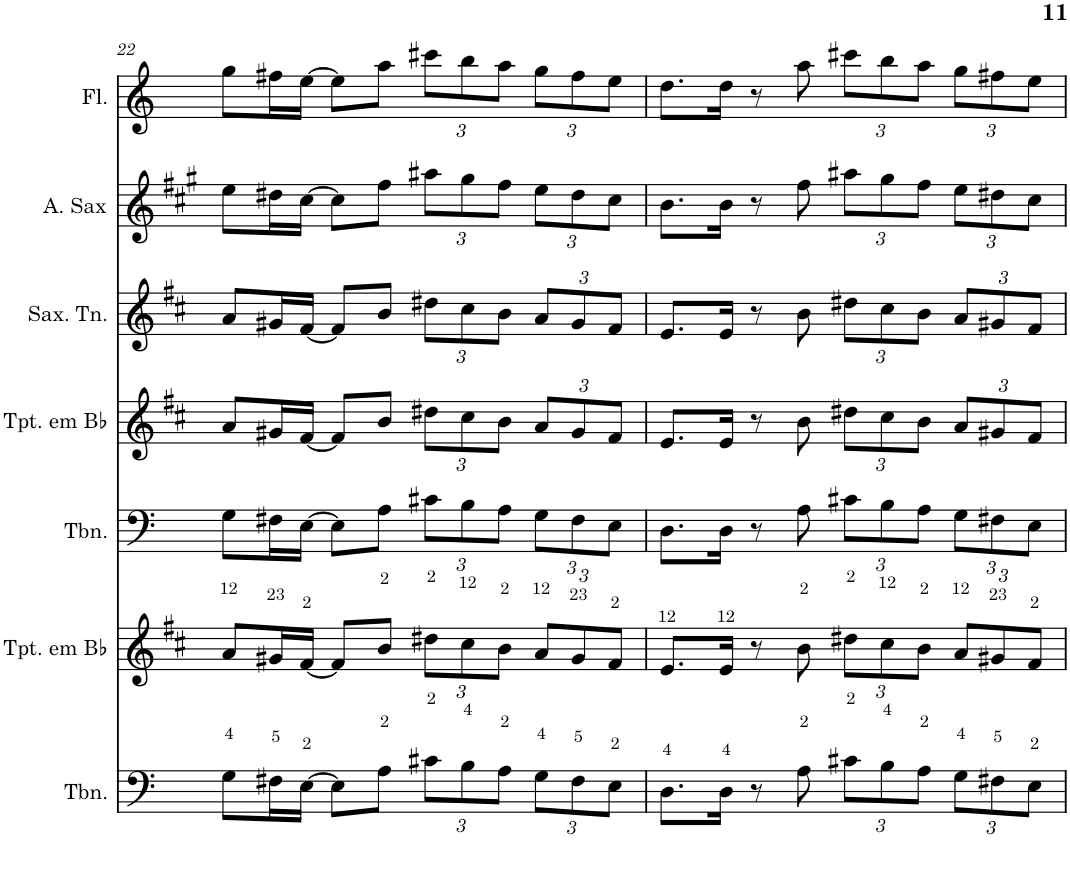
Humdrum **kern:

**kern	**kern	**kern	**kern	**kern	**kern	**kern
*part7	*part6	*part5	*part4	*part3	*part2	*part1
*staff7	*staff6	*staff5	*staff4	*staff3	*staff2	*staff1
*I"Trombone	*I"Trompete em Bb	*I"Trombone	*I"Trompete em Bb	*I"Saxofone Tenor	*I"Saxofone Alto	*I"Flauta Transversal
*I'Tbn.	*I'Tpt. em Bb	*I'Tbn.	*I'Tpt. em Bb	*I'Sax. Tn.	*	*I'Fl.
!!LO:PB:g=z
*clefF4	*clefG2	*clefF4	*clefG2	*clefG2	*clefG2	*clefG2
*	*Trd1c2	*	*Trd1c2	*Trd8c14	*Trd5c9	*
*k[]	*k[f#c#]	*k[]	*k[f#c#]	*k[f#c#]	*k[f#c#g#]	*k[]
*M4/4	*M4/4	*M4/4	*M4/4	*M4/4	*M4/4	*M4/4
=22	=22	=22	=22	=22	=22	=22
8G\L	8a/L	8G\L	8a/L	8a/L	8ee\L	8gg\L
16F#X\L	16g#X/L	16F#X\L	16g#X/L	16g#X/L	16dd#X\L	16ff#X\L
[16E\JJ	[16f#/JJ	[16E\JJ	[16f#/JJ	[16f#/JJ	[16cc#\JJ	[16ee\JJ
8E\L]	8f#/L]	8E\L]	8f#/L]	8f#/L]	8cc#\L]	8ee\L]
8A\J	8b/J	8A\J	8b/J	8b/J	8ff#\J	8aa\J
*Xbrackettup	*Xbrackettup	*Xbrackettup	*Xbrackettup	*Xbrackettup	*Xbrackettup	*Xbrackettup
12c#X\L	12dd#X\L	12c#X\L	12dd#X\L	12dd#X\L	12aa#X\L	12ccc#X\L
12B\	12cc#\	12B\	12cc#\	12cc#\	12gg#\	12bb\
12A\J	12b\J	12A\J	12b\J	12b\J	12ff#\J	12aa\J
12G\L	12a/L	12G\L	12a/L	12a/L	12ee\L	12gg\L
12F#\	12g#/	12F#\	12g#/	12g#/	12dd#\	12ff#\
12E\J	12f#/J	12E\J	12f#/J	12f#/J	12cc#\J	12ee\J
=23	=23	=23	=23	=23	=23	=23
8.D\L	8.e/L	8.D\L	8.e/L	8.e/L	8.b\L	8.dd\L
16D\Jk	16e/Jk	16D\Jk	16e/Jk	16e/Jk	16b\Jk	16dd\Jk
8r	8r	8r	8r	8r	8r	8r
8A\	8b\	8A\	8b\	8b\	8ff#\	8aa\
12c#X\L	12dd#X\L	12c#X\L	12dd#X\L	12dd#X\L	12aa#X\L	12ccc#X\L
12B\	12cc#\	12B\	12cc#\	12cc#\	12gg#\	12bb\
12A\J	12b\J	12A\J	12b\J	12b\J	12ff#\J	12aa\J
12G\L	12a/L	12G\L	12a/L	12a/L	12ee\L	12gg\L
12F#X\	12g#X/	12F#X\	12g#X/	12g#X/	12dd#X\	12ff#X\
12E\J	12f#/J	12E\J	12f#/J	12f#/J	12cc#\J	12ee\J
=	=	=	=	=	=	=
*-	*-	*-	*-	*-	*-	*-
